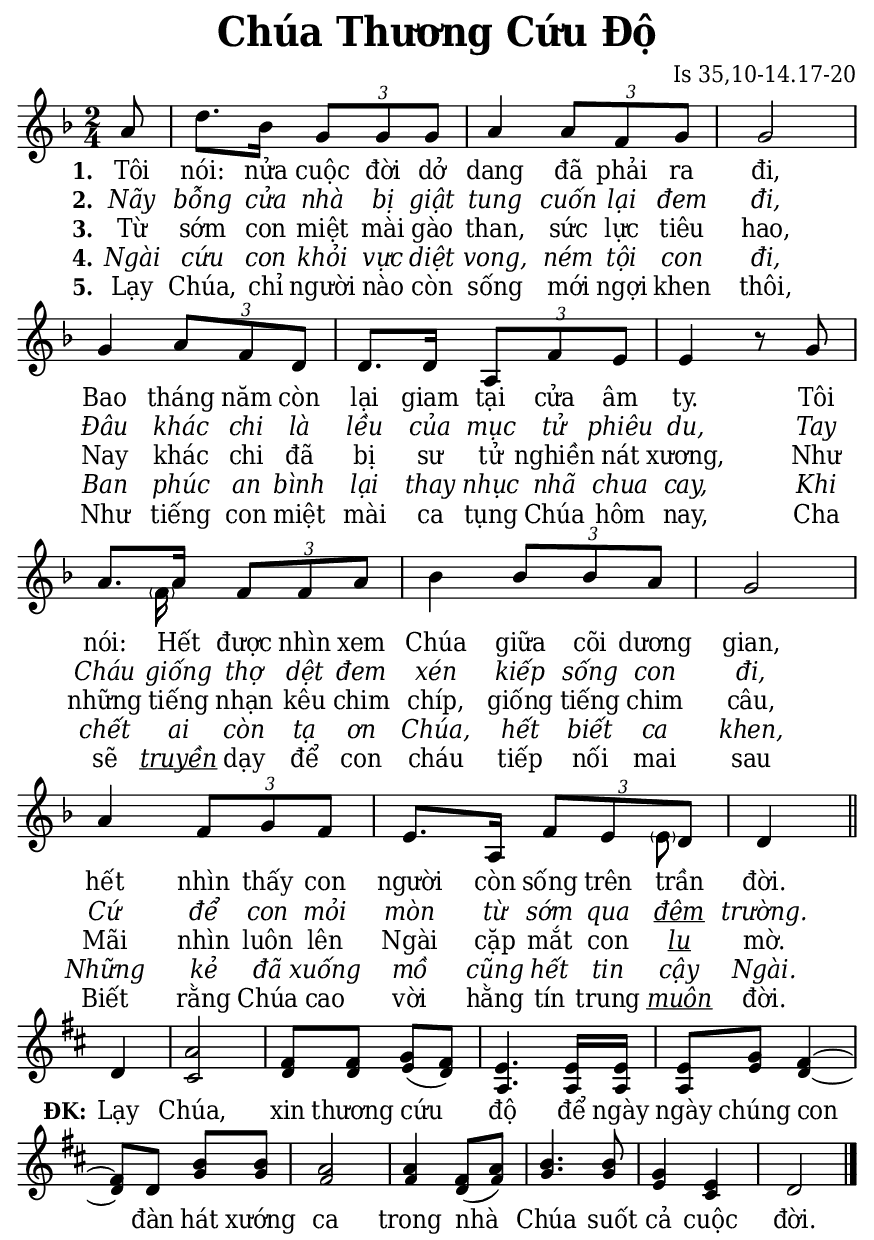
% Cài đặt chung\
\version "2.22.1"
\include "english.ly"

\header {
  title = \markup { \fontsize #1 "Chúa Thương Cứu Độ" }
  composer = "Is 35,10-14.17-20"
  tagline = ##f
}

% Nhạc phiên khúc
nhacPhienKhucSop = \relative c'' {
  \partial 8 a8 |
  d8. bf16 \tuplet 3/2 { g8 g g } |
  a4 \tuplet 3/2 { a8 f g } |
  g2 |
  g4 \tuplet 3/2 { a8 f d } |
  d8. d16 \tuplet 3/2 { a8 f' e } |
  e4 r8 g |
  a8.
  <<
    {
      \voiceOne
      a16
    }
    \new Voice = "beSop" {
      \voiceTwo
      \stemDown
      \once \override NoteColumn.force-hshift = #-1.2
      \parenthesize
      f16
    }
  >>
  \oneVoice
  \tuplet 3/2 { f8 f a } |
  bf4 \tuplet 3/2 { bf8 bf a } |
  g2 |
  a4 \tuplet 3/2 { f8 g f } |
  e8. a,16 \tuplet 3/2 { f'8 e
  <<
    {
      \voiceOne
      d8
    }
    \new Voice = "beSop" {
      \voiceTwo
      \stemDown
      \once \override NoteColumn.force-hshift = #-1.2
      \parenthesize
      e8
    }
  >>
  }
  \oneVoice
  \partial 4 d4 \bar "||" \break
  
  \set Staff.explicitKeySignatureVisibility = #end-of-line-invisible
  \set Staff.printKeyCancellation = ##f
  \key d \major
  \partial 4 d4 |
  a'2 |
  fs8 fs g (fs) |
  e4. e16 e |
  e8 g fs4 ~ |
  fs8 d b' b |
  a2 |
  a4 fs8 (a) |
  b4. b8 |
  g4 e |
  d2 \bar "|."
}

nhacPhienKhucAlto = \relative c' {
  r8 |
  R2*11
  r4
  
  \set Staff.explicitKeySignatureVisibility = #end-of-line-invisible
  \set Staff.printKeyCancellation = ##f
  \key d \major
  \partial 4 d4 |
  cs2 |
  d8 d e (d) |
  a4. a16 a |
  a8 e' d4 ~ |
  d8 d g g |
  fs2 |
  fs4 d8 (fs) |
  g4. g8 |
  e4 cs |
  d2
}

% Lời phiên khúc
loiPhienKhucSop = \lyrics {
  <<
    {
      \set stanza = "1."
      Tôi nói: nửa cuộc đời dở dang đã phải ra đi,
      Bao tháng năm còn lại giam tại cửa âm ty.
      Tôi nói: Hết được nhìn xem Chúa giữa cõi dương gian,
      hết nhìn thấy con người còn sống trên trần đời.
    }
    \new Lyrics {
	    \set associatedVoice = "beSop"
	    \set stanza = "2."
      \override Lyrics.LyricText.font-shape = #'italic
	    Nãy bỗng cửa nhà bị giật tung
	    cuốn lại đem đi,
	    Đâu khác chi là lều của mục tử phiêu du,
	    Tay Cháu giống thợ dệt đem xén kiếp sống con đi,
	    Cứ để con mỏi mòn từ sớm qua
	    \markup { \italic \underline "đêm" } trường.
    }
    \new Lyrics {
	    \set associatedVoice = "beSop"
	    \set stanza = "3."
	    Từ sớm con miệt mài gào than,
	    sức lực tiêu hao,
	    Nay khác chi đã bị sư tử nghiền nát xương,
	    Như những tiếng nhạn kêu chim chíp,
	    giống tiếng chim câu,
	    Mãi nhìn luôn lên Ngài cặp mắt con
	    \markup { \italic \underline "lu" } mờ.
    }
    \new Lyrics {
	    \set associatedVoice = "beSop"
	    \set stanza = "4."
      \override Lyrics.LyricText.font-shape = #'italic
	    Ngài cứu con khỏi vực diệt vong,
	    ném tội con đi,
	    Ban phúc an bình lại thay nhục nhã chua cay,
	    Khi chết ai còn tạ ơn Chúa,
	    hết biết ca khen,
	    Những kẻ đã xuống mồ cũng hết tin cậy Ngài.
    }
    \new Lyrics {
	    \set associatedVoice = "beSop"
	    \set stanza = "5."
	    Lạy Chúa, chỉ người nào còn sống mới ngợi khen thôi,
	    Như tiếng con miệt mài ca tụng Chúa hôm nay,
	    Cha sẽ \markup { \italic \underline "truyền" }
	    dạy để con cháu tiếp nối mai sau
	    Biết rằng Chúa cao vời hằng tín trung
	    \markup { \italic \underline "muôn" } đời.
    }
  >>
  \set stanza = "ĐK:"
  Lạy Chúa, xin thương cứu độ
  để ngày ngày chúng con đàn hát xướng ca
  trong nhà Chúa suốt cả cuộc đời.
}

% Dàn trang
\paper {
  #(set-paper-size "a5")
  top-margin = 0.5\mm
  bottom-margin = 0.5\mm
  left-margin = 3\mm
  right-margin = 3\mm
  indent = #0
  #(define fonts
	 (make-pango-font-tree "Deja Vu Serif Condensed"
	 		       "Deja Vu Serif Condensed"
			       "Deja Vu Serif Condensed"
			       (/ 20 20)))
  print-page-number = ##f
  page-count = 1
}

TongNhip = {
  \key f \major \time 2/4
  \set Timing.beamExceptions = #'()
  \set Timing.baseMoment = #(ly:make-moment 1/4)
}

% Đổi kích thước nốt cho bè phụ
notBePhu =
#(define-music-function (font-size music) (number? ly:music?)
   (for-some-music
     (lambda (m)
       (if (music-is-of-type? m 'rhythmic-event)
           (begin
             (set! (ly:music-property m 'tweaks)
                   (cons `(font-size . ,font-size)
                         (ly:music-property m 'tweaks)))
             #t)
           #f))
     music)
   music)

\score {
  \new ChoirStaff <<
    \new Staff \with {
        \consists "Merge_rests_engraver"
        printPartCombineTexts = ##f
      }
      <<
      \new Voice \TongNhip \partCombine 
        \nhacPhienKhucSop
        \notBePhu -1 { \nhacPhienKhucAlto }
      \new NullVoice = beSop \nhacPhienKhucSop
      \new Lyrics \lyricsto beSop \loiPhienKhucSop
      >>
  >>
  \layout {
    \override Lyrics.LyricSpace.minimum-distance = #0.6
    \override Score.BarNumber.break-visibility = ##(#f #f #f)
    \override Score.SpacingSpanner.uniform-stretching = ##t
  } 
}
